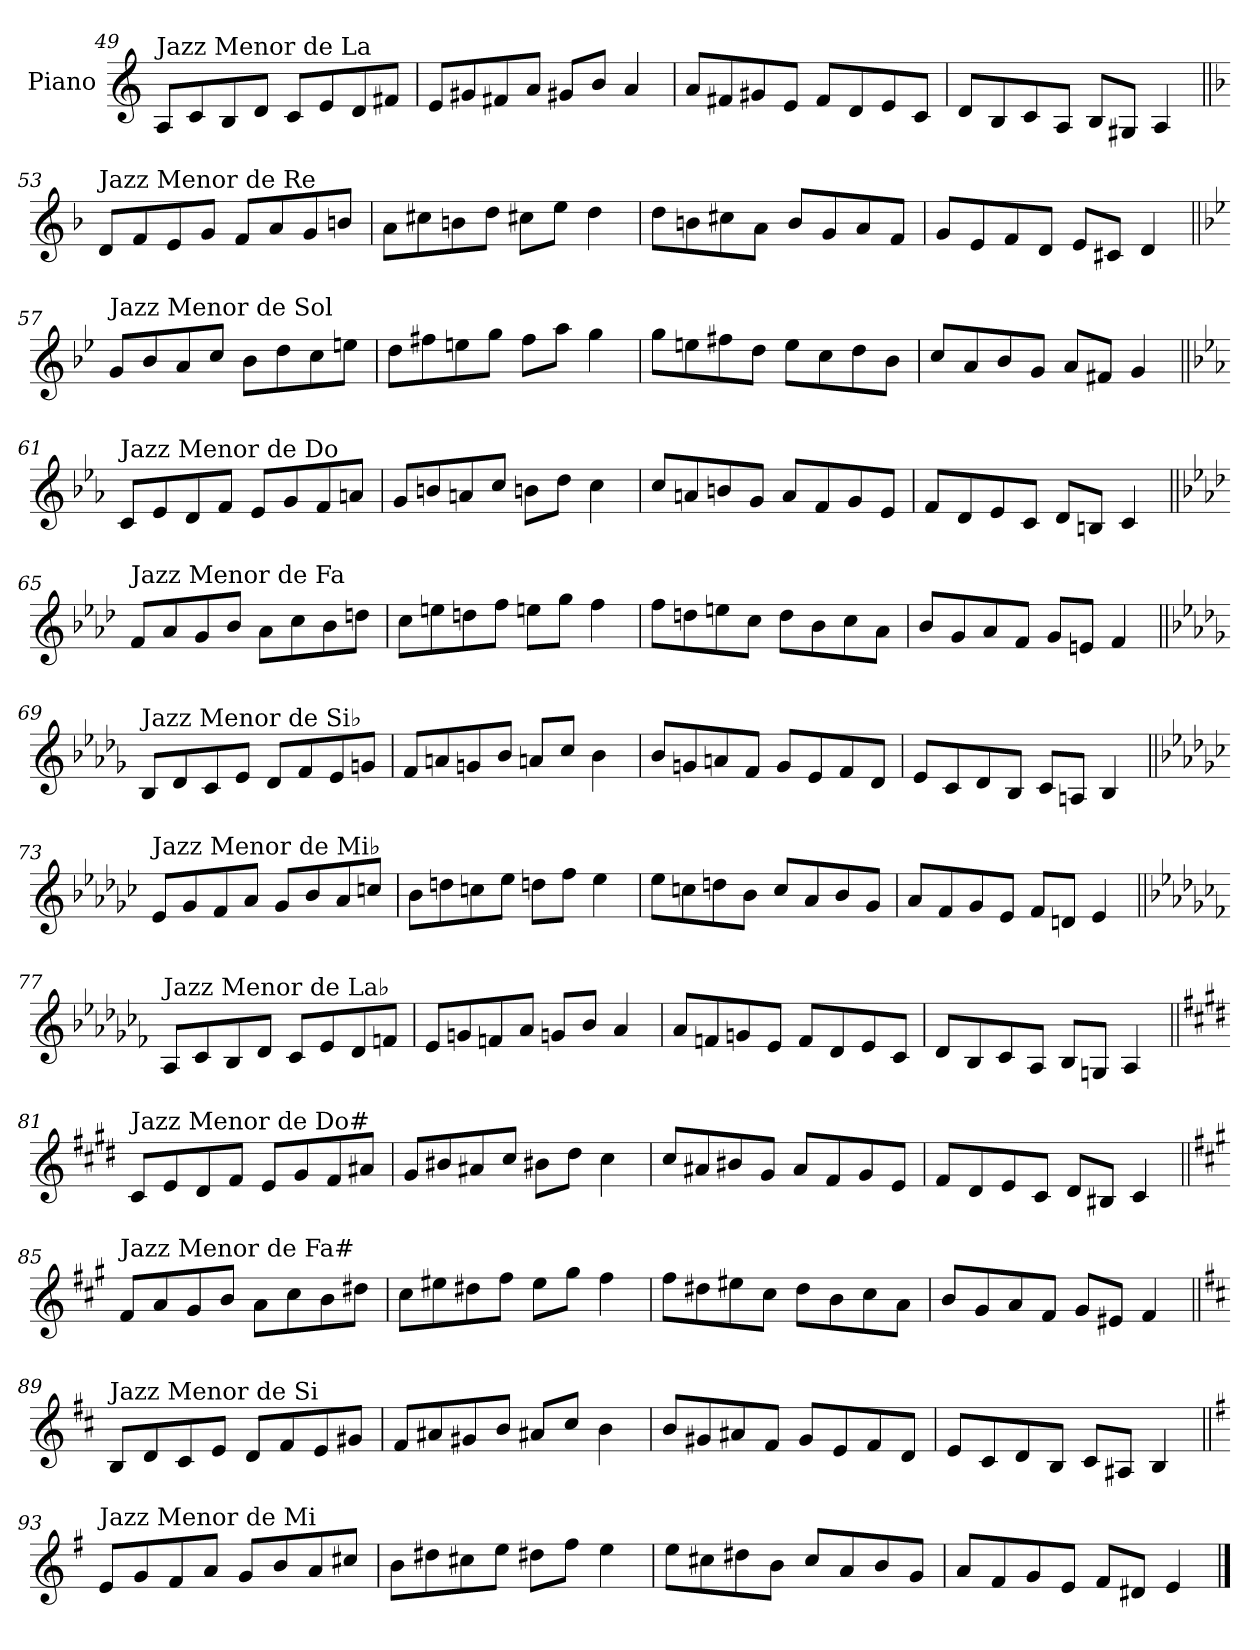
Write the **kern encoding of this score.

**kern
*part1
*staff1
*I"Piano
*I'Pno.
!!LO:PB:g=z
*clefG2
*k[]
=49
!LO:TX:a:t=Jazz Menor de La
8A/L
8c/
8B/
8d/J
8c/L
8e/
8d/
8f#X/J
=50
8e/L
8g#X/
8f#X/
8a/J
8g#X/L
8b/J
4a/
=51
8a/L
8f#X/
8g#X/
8e/J
8f#/L
8d/
8e/
8c/J
=52
8d/L
8B/
8c/
8A/J
8B/L
8G#X/J
4A/
!!LO:LB:g=z
=53||
*k[b-]
!LO:TX:a:t=Jazz Menor de Re
8d/L
8f/
8e/
8g/J
8f/L
8a/
8g/
8bn/J
=54
8a\L
8cc#X\
8bn\
8dd\J
8cc#X\L
8ee\J
4dd\
=55
8dd\L
8bn\
8cc#X\
8a\J
8b/L
8g/
8a/
8f/J
=56
8g/L
8e/
8f/
8d/J
8e/L
8c#X/J
4d/
!!LO:LB:g=z
=57||
*k[b-e-]
!LO:TX:a:t=Jazz Menor de Sol
8g/L
8b-/
8a/
8cc/J
8b-\L
8dd\
8cc\
8een\J
=58
8dd\L
8ff#X\
8een\
8gg\J
8ff#\L
8aa\J
4gg\
=59
8gg\L
8een\
8ff#X\
8dd\J
8ee\L
8cc\
8dd\
8b-\J
=60
8cc/L
8a/
8b-/
8g/J
8a/L
8f#X/J
4g/
!!LO:LB:g=z
=61||
*k[b-e-a-]
!LO:TX:a:t=Jazz Menor de Do
8c/L
8e-/
8d/
8f/J
8e-/L
8g/
8f/
8an/J
=62
8g/L
8bn/
8an/
8cc/J
8bn\L
8dd\J
4cc\
=63
8cc/L
8an/
8bn/
8g/J
8a/L
8f/
8g/
8e-/J
=64
8f/L
8d/
8e-/
8c/J
8d/L
8Bn/J
4c/
!!LO:LB:g=z
=65||
*k[b-e-a-d-]
!LO:TX:a:t=Jazz Menor de Fa
8f/L
8a-/
8g/
8b-/J
8a-\L
8cc\
8b-\
8ddn\J
=66
8cc\L
8een\
8ddn\
8ff\J
8een\L
8gg\J
4ff\
=67
8ff\L
8ddn\
8een\
8cc\J
8dd\L
8b-\
8cc\
8a-\J
=68
8b-/L
8g/
8a-/
8f/J
8g/L
8en/J
4f/
!!LO:LB:g=z
=69||
*k[b-e-a-d-g-]
!LO:TX:a:t=Jazz Menor de Si♭
8B-/L
8d-/
8c/
8e-/J
8d-/L
8f/
8e-/
8gn/J
=70
8f/L
8an/
8gn/
8b-/J
8an/L
8cc/J
4b-\
=71
8b-/L
8gn/
8an/
8f/J
8g/L
8e-/
8f/
8d-/J
=72
8e-/L
8c/
8d-/
8B-/J
8c/L
8An/J
4B-/
!!LO:LB:g=z
=73||
*k[b-e-a-d-g-c-]
!LO:TX:a:t=Jazz Menor de Mi♭
8e-/L
8g-/
8f/
8a-/J
8g-/L
8b-/
8a-/
8ccn/J
=74
8b-\L
8ddn\
8ccn\
8ee-\J
8ddn\L
8ff\J
4ee-\
=75
8ee-\L
8ccn\
8ddn\
8b-\J
8cc/L
8a-/
8b-/
8g-/J
=76
8a-/L
8f/
8g-/
8e-/J
8f/L
8dn/J
4e-/
!!LO:LB:g=z
=77||
*k[b-e-a-d-g-c-f-]
!LO:TX:a:t=Jazz Menor de La♭
8A-/L
8c-/
8B-/
8d-/J
8c-/L
8e-/
8d-/
8fn/J
=78
8e-/L
8gn/
8fn/
8a-/J
8gn/L
8b-/J
4a-/
=79
8a-/L
8fn/
8gn/
8e-/J
8f/L
8d-/
8e-/
8c-/J
=80
8d-/L
8B-/
8c-/
8A-/J
8B-/L
8Gn/J
4A-/
!!LO:LB:g=z
=81||
*k[f#c#g#d#]
!LO:TX:a:t=Jazz Menor de Do#
8c#/L
8e/
8d#/
8f#/J
8e/L
8g#/
8f#/
8a#X/J
=82
8g#/L
8b#X/
8a#X/
8cc#/J
8b#X\L
8dd#\J
4cc#\
=83
8cc#/L
8a#X/
8b#X/
8g#/J
8a#/L
8f#/
8g#/
8e/J
=84
8f#/L
8d#/
8e/
8c#/J
8d#/L
8B#X/J
4c#/
!!LO:LB:g=z
=85||
*k[f#c#g#]
!LO:TX:a:t=Jazz Menor de Fa#
8f#/L
8a/
8g#/
8b/J
8a\L
8cc#\
8b\
8dd#X\J
=86
8cc#\L
8ee#X\
8dd#X\
8ff#\J
8ee#\L
8gg#\J
4ff#\
=87
8ff#\L
8dd#X\
8ee#X\
8cc#\J
8dd#\L
8b\
8cc#\
8a\J
=88
8b/L
8g#/
8a/
8f#/J
8g#/L
8e#X/J
4f#/
!!LO:LB:g=z
=89||
*k[f#c#]
!LO:TX:a:t=Jazz Menor de Si
8B/L
8d/
8c#/
8e/J
8d/L
8f#/
8e/
8g#X/J
=90
8f#/L
8a#X/
8g#X/
8b/J
8a#X/L
8cc#/J
4b\
=91
8b/L
8g#X/
8a#X/
8f#/J
8g#/L
8e/
8f#/
8d/J
=92
8e/L
8c#/
8d/
8B/J
8c#/L
8A#X/J
4B/
!!LO:LB:g=z
=93||
*k[f#]
!LO:TX:a:t=Jazz Menor de Mi
8e/L
8g/
8f#/
8a/J
8g/L
8b/
8a/
8cc#X/J
=94
8b\L
8dd#X\
8cc#X\
8ee\J
8dd#X\L
8ff#\J
4ee\
=95
8ee\L
8cc#X\
8dd#X\
8b\J
8cc#/L
8a/
8b/
8g/J
=96
8a/L
8f#/
8g/
8e/J
8f#/L
8d#X/J
4e/
==
*-
